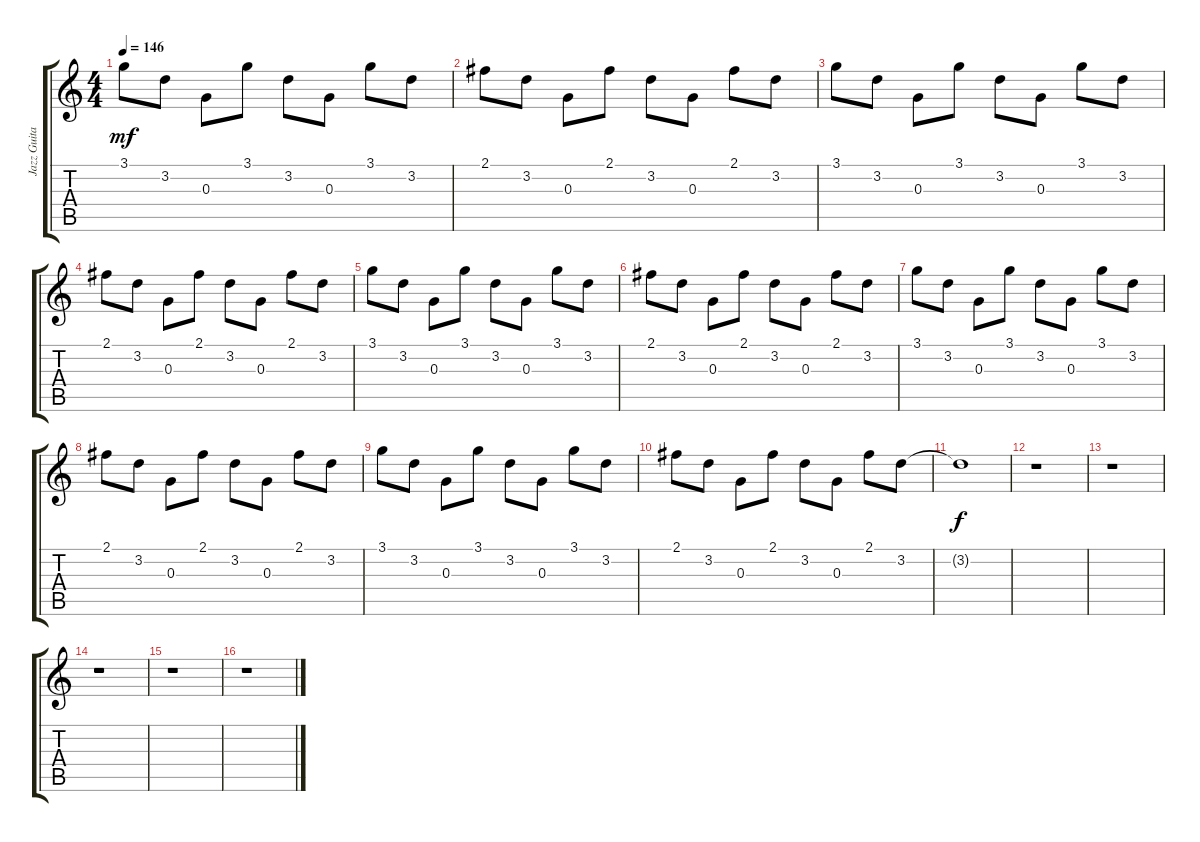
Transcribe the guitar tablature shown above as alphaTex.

\track ("Jazz Guitar 1/2" "Jazz Guita") {instrument electricguitarjazz}
\staff {score tabs}
\tuning (E4 B3 G3 D3 A2 E2) {hide}
\ts (4 4)
\tempo 146
\clef g2
\ks c
3.1.8{dy mf} 3.2.8 0.3.8 3.1.8 3.2.8 0.3.8 3.1.8 3.2.8 |
2.1.8 3.2.8 0.3.8 2.1.8 3.2.8 0.3.8 2.1.8 3.2.8 |
3.1.8 3.2.8 0.3.8 3.1.8 3.2.8 0.3.8 3.1.8 3.2.8 |
2.1.8 3.2.8 0.3.8 2.1.8 3.2.8 0.3.8 2.1.8 3.2.8 |
3.1.8 3.2.8 0.3.8 3.1.8 3.2.8 0.3.8 3.1.8 3.2.8 |
2.1.8 3.2.8 0.3.8 2.1.8 3.2.8 0.3.8 2.1.8 3.2.8 |
3.1.8 3.2.8 0.3.8 3.1.8 3.2.8 0.3.8 3.1.8 3.2.8 |
2.1.8 3.2.8 0.3.8 2.1.8 3.2.8 0.3.8 2.1.8 3.2.8 |
3.1.8 3.2.8 0.3.8 3.1.8 3.2.8 0.3.8 3.1.8 3.2.8 |
2.1.8 3.2.8 0.3.8 2.1.8 3.2.8 0.3.8 2.1.8 3.2.8 |
3.2{t}.1{dy f} |
r.1 |
r.1 |
r.1 |
r.1 |
r.1
